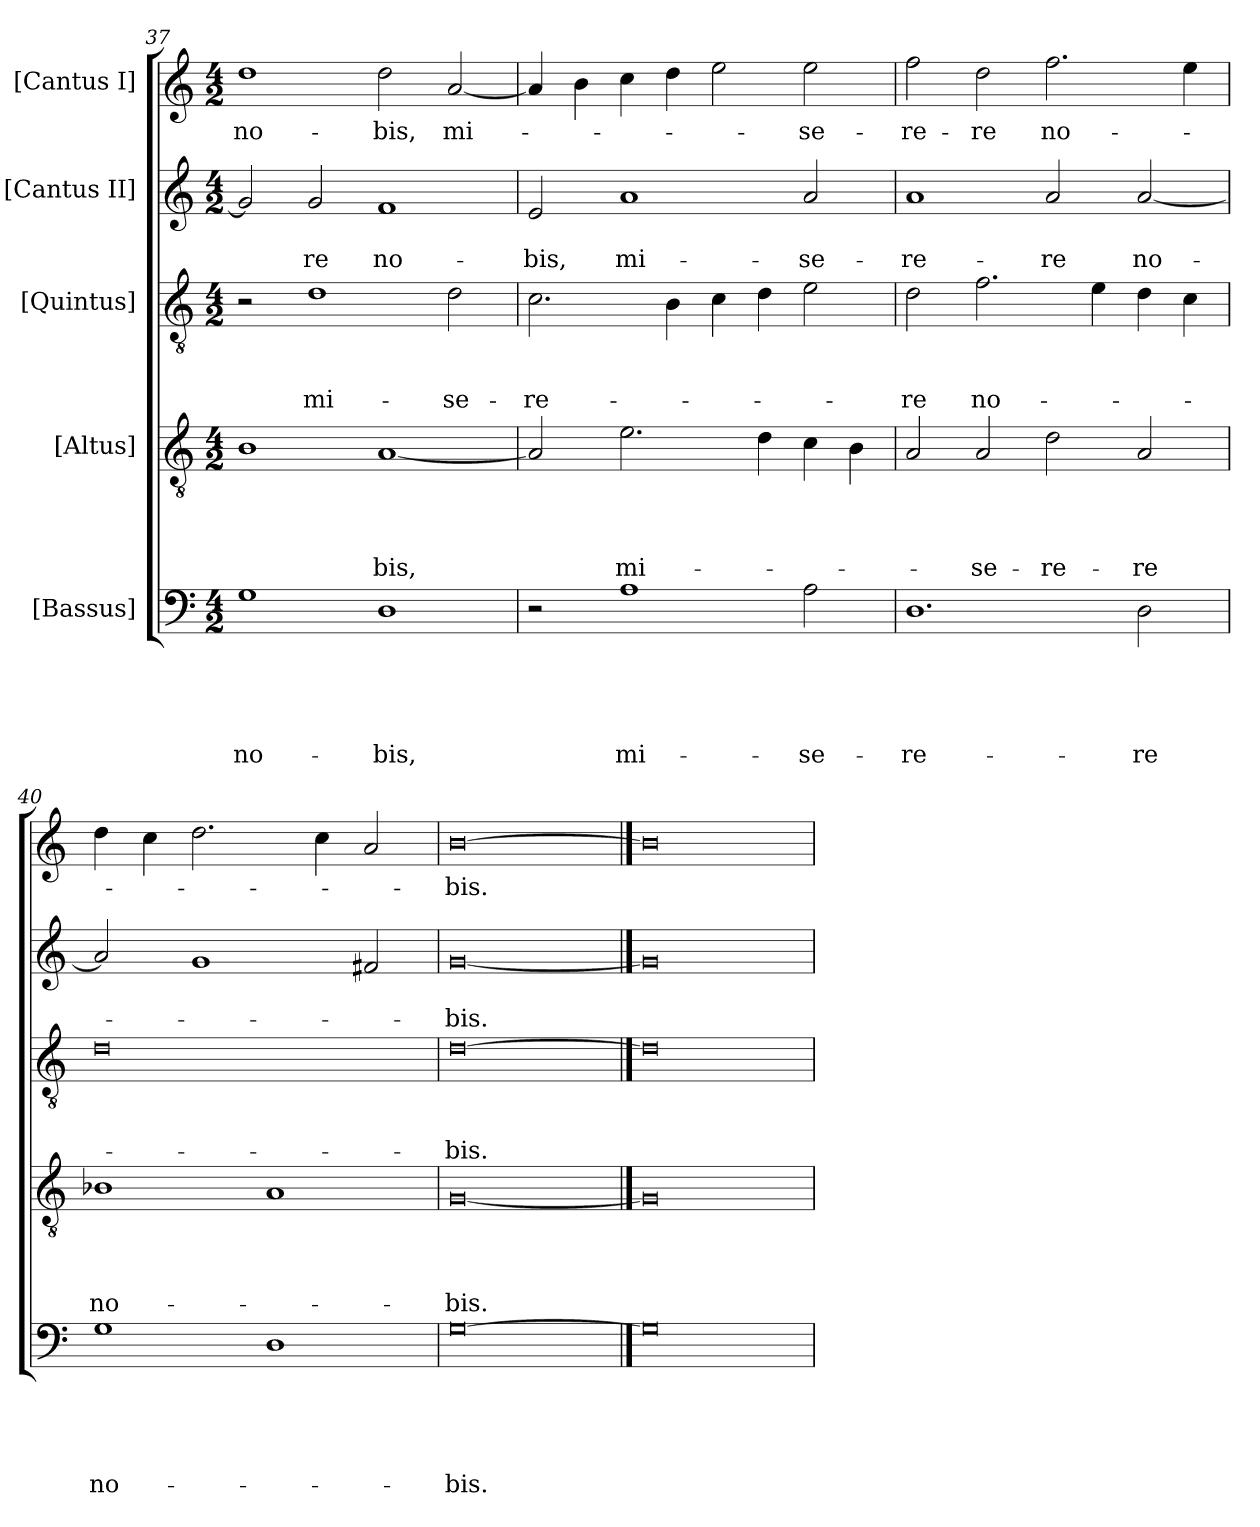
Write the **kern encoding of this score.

**kern	**text	**text	**text	**text	**text	**kern	**text	**text	**text	**text	**kern	**text	**text	**text	**kern	**text	**text	**kern	**text
*part5	*part5	*part5	*part5	*part5	*part5	*part4	*part4	*part4	*part4	*part4	*part3	*part3	*part3	*part3	*part2	*part2	*part2	*part1	*part1
*staff5	*staff5	*staff5	*staff5	*staff5	*staff5	*staff4	*staff4	*staff4	*staff4	*staff4	*staff3	*staff3	*staff3	*staff3	*staff2	*staff2	*staff2	*staff1	*staff1
*I"[Bassus]	*	*	*	*	*	*I"[Altus]	*	*	*	*	*I"[Quintus]	*	*	*	*I"[Cantus II]	*	*	*I"[Cantus I]	*
*clefF4	*	*	*	*	*	*clefGv2	*	*	*	*	*clefGv2	*	*	*	*clefG2	*	*	*clefG2	*
*k[]	*	*	*	*	*	*k[]	*	*	*	*	*k[]	*	*	*	*k[]	*	*	*k[]	*
*M4/2	*	*	*	*	*	*M4/2	*	*	*	*	*M4/2	*	*	*	*M4/2	*	*	*M4/2	*
=37	=37	=37	=37	=37	=37	=37	=37	=37	=37	=37	=37	=37	=37	=37	=37	=37	=37	=37	=37
1G\	.	.	.	.	no-	1B\	.	.	.	.	2r	.	.	.	2g/]	.	.	1dd\	no-
.	.	.	.	.	.	.	.	.	.	.	1d\	.	.	mi-	2g/	.	-re	.	.
1D\	.	.	.	.	-bis,	[1A/	.	.	.	-bis,	.	.	.	.	1f/	.	no-	2dd\	-bis,
.	.	.	.	.	.	.	.	.	.	.	2d\	.	.	-se-	.	.	.	[2a/	mi-
=38	=38	=38	=38	=38	=38	=38	=38	=38	=38	=38	=38	=38	=38	=38	=38	=38	=38	=38	=38
2r	.	.	.	.	.	2A/]	.	.	.	.	2.c\	.	.	-re-	2e/	.	-bis,	4a/]	.
.	.	.	.	.	.	.	.	.	.	.	.	.	.	.	.	.	.	4b\	.
1A\	.	.	.	.	mi-	2.e\	.	.	.	mi-	.	.	.	.	1a/	.	mi-	4cc\	.
.	.	.	.	.	.	.	.	.	.	.	4B\	.	.	.	.	.	.	4dd\	.
.	.	.	.	.	.	.	.	.	.	.	4c\	.	.	.	.	.	.	2ee\	.
.	.	.	.	.	.	4d\	.	.	.	.	4d\	.	.	.	.	.	.	.	.
2A\	.	.	.	.	-se-	4c\	.	.	.	.	2e\	.	.	.	2a/	.	-se-	2ee\	-se-
.	.	.	.	.	.	4B\	.	.	.	.	.	.	.	.	.	.	.	.	.
=39	=39	=39	=39	=39	=39	=39	=39	=39	=39	=39	=39	=39	=39	=39	=39	=39	=39	=39	=39
1.D\	.	.	.	.	-re-	2A/	.	.	.	.	2d\	.	.	-re	1a/	.	-re-	2ff\	-re-
.	.	.	.	.	.	2A/	.	.	.	-se-	2.f\	.	.	no-	.	.	.	2dd\	-re
.	.	.	.	.	.	2d\	.	.	.	-re-	.	.	.	.	2a/	.	-re	2.ff\	no-
.	.	.	.	.	.	.	.	.	.	.	4e\	.	.	.	.	.	.	.	.
2D\	.	.	.	.	-re	2A/	.	.	.	-re	4d\	.	.	.	[2a/	.	no-	.	.
.	.	.	.	.	.	.	.	.	.	.	4c\	.	.	.	.	.	.	4ee\	.
=40	=40	=40	=40	=40	=40	=40	=40	=40	=40	=40	=40	=40	=40	=40	=40	=40	=40	=40	=40
1G\	.	.	.	.	no-	1B-X\	.	.	.	no-	0d\	.	.	.	2a/]	.	.	4dd\	.
.	.	.	.	.	.	.	.	.	.	.	.	.	.	.	.	.	.	4cc\	.
.	.	.	.	.	.	.	.	.	.	.	.	.	.	.	1g/	.	.	2.dd\	.
1D\	.	.	.	.	.	1A/	.	.	.	.	.	.	.	.	.	.	.	.	.
.	.	.	.	.	.	.	.	.	.	.	.	.	.	.	.	.	.	4cc\	.
.	.	.	.	.	.	.	.	.	.	.	.	.	.	.	2f#X/	.	.	2a/	.
=41	=41	=41	=41	=41	=41	=41	=41	=41	=41	=41	=41	=41	=41	=41	=41	=41	=41	=41	=41
[0G\	.	.	.	.	-bis.	[0G/	.	.	.	-bis.	[0d\	.	.	-bis.	[0g/	.	-bis.	[0b\	-bis.
==42	==42	==42	==42	==42	==42	==42	==42	==42	==42	==42	==42	==42	==42	==42	==42	==42	==42	==42	==42
0G\]	.	.	.	.	.	0G/]	.	.	.	.	0d\]	.	.	.	0g/]	.	.	0b\]	.
=	=	=	=	=	=	=	=	=	=	=	=	=	=	=	=	=	=	=	=
*-	*-	*-	*-	*-	*-	*-	*-	*-	*-	*-	*-	*-	*-	*-	*-	*-	*-	*-	*-
